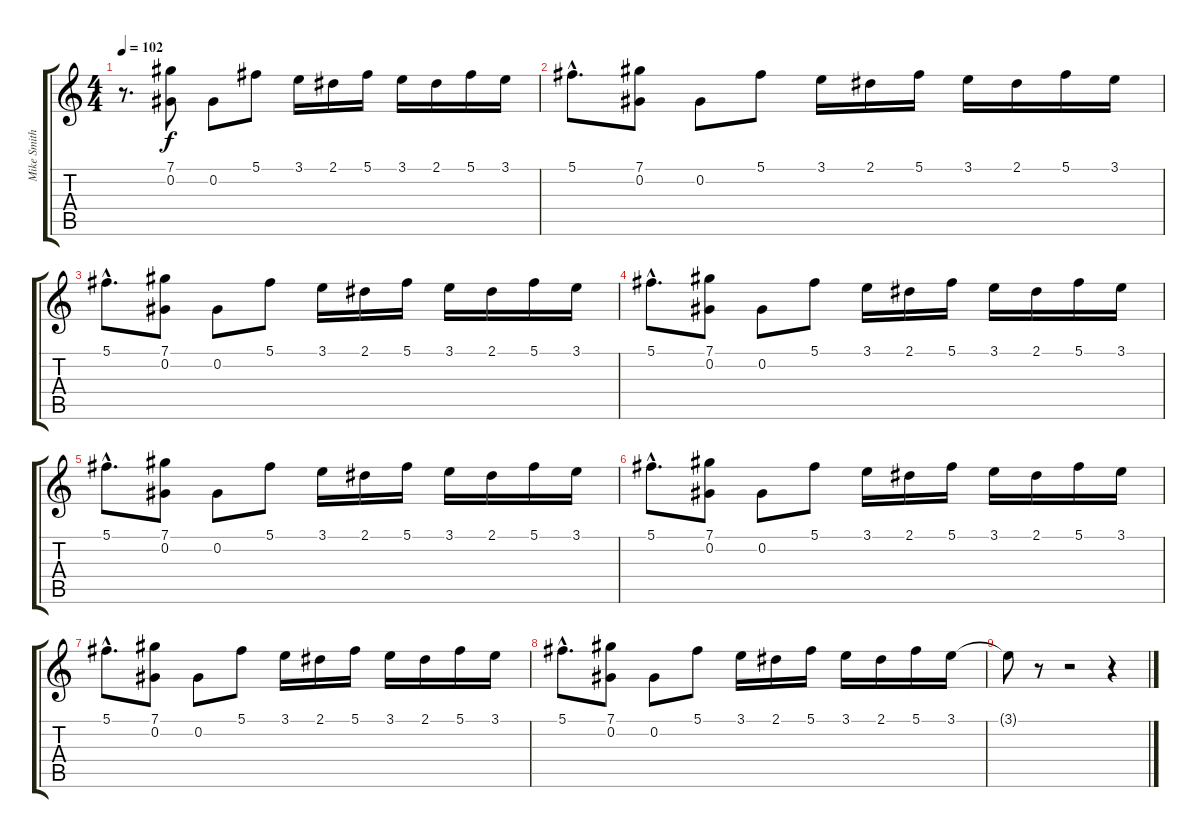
\track ("Mike Smith (2nd Guitar)" "Mike Smith") {instrument distortionguitar}
\staff {score tabs}
\tuning (Db4 Ab3 E3 B2 Gb2 B1) {hide}
\ts (4 4)
\tempo 102
\clef g2
\ks c
r.8{d dy f instrument distortionguitar} (7.1 0.2).8 0.2.8 5.1.8 3.1.16 2.1.16 5.1.16 3.1.16 2.1.16 5.1.16 3.1.16 |
5.1{hac}.8{d} (7.1 0.2).8 0.2.8 5.1.8 3.1.16 2.1.16 5.1.16 3.1.16 2.1.16 5.1.16 3.1.16 |
5.1{hac}.8{d} (7.1 0.2).8 0.2.8 5.1.8 3.1.16 2.1.16 5.1.16 3.1.16 2.1.16 5.1.16 3.1.16 |
5.1{hac}.8{d} (7.1 0.2).8 0.2.8 5.1.8 3.1.16 2.1.16 5.1.16 3.1.16 2.1.16 5.1.16 3.1.16 |
5.1{hac}.8{d} (7.1 0.2).8 0.2.8 5.1.8 3.1.16 2.1.16 5.1.16 3.1.16 2.1.16 5.1.16 3.1.16 |
5.1{hac}.8{d} (7.1 0.2).8 0.2.8 5.1.8 3.1.16 2.1.16 5.1.16 3.1.16 2.1.16 5.1.16 3.1.16 |
5.1{hac}.8{d} (7.1 0.2).8 0.2.8 5.1.8 3.1.16 2.1.16 5.1.16 3.1.16 2.1.16 5.1.16 3.1.16 |
5.1{hac}.8{d} (7.1 0.2).8 0.2.8 5.1.8 3.1.16 2.1.16 5.1.16 3.1.16 2.1.16 5.1.16 3.1.16 |
3.1{t}.8 r.8 r.2 r.4
